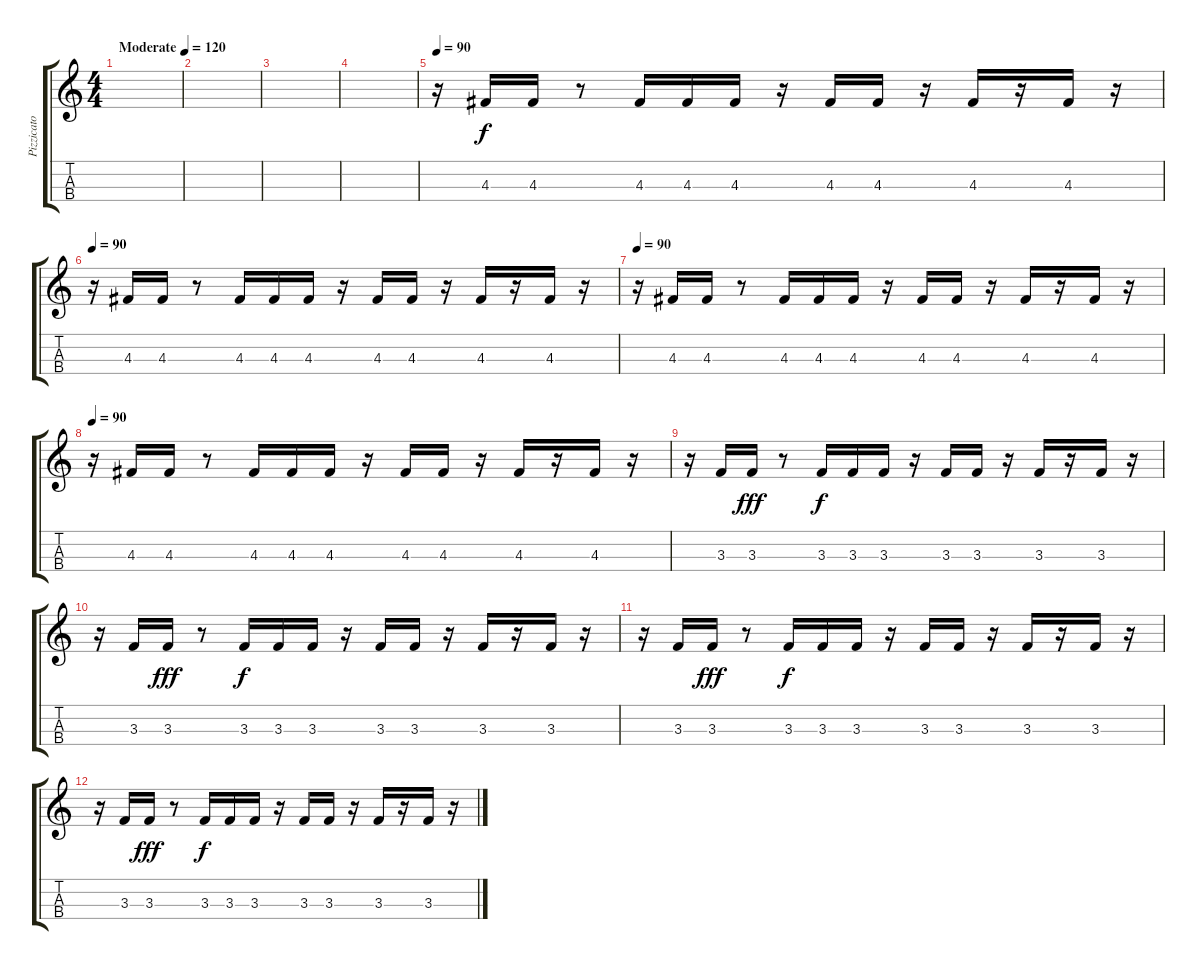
\track ("Pizzicato II" "Pizzicato ") {instrument pizzicatostrings}
\staff {score tabs}
\tuning (E5 A4 D4 G3) {hide}
\ts (4 4)
\tempo (120 "Moderate")
\clef g2
\ks c
|
|
|
|
\tempo 90
r.16 4.3.16{beam merge} 4.3.16 r.8 4.3.16 4.3.16 4.3.16 r.16 4.3.16 4.3.16 r.16 4.3.16 r.16 4.3.16 r.16 |
\tempo 90
r.16 4.3.16{beam merge} 4.3.16 r.8 4.3.16 4.3.16 4.3.16 r.16 4.3.16 4.3.16 r.16 4.3.16 r.16 4.3.16 r.16 |
\tempo 90
r.16 4.3.16{beam merge} 4.3.16 r.8 4.3.16 4.3.16 4.3.16 r.16 4.3.16 4.3.16 r.16 4.3.16 r.16 4.3.16 r.16 |
\tempo 90
r.16 4.3.16{beam merge} 4.3.16 r.8 4.3.16 4.3.16 4.3.16 r.16 4.3.16 4.3.16 r.16 4.3.16 r.16 4.3.16 r.16 |
r.16 3.3.16 3.3.16{dy fff} r.8 3.3.16{dy f} 3.3.16 3.3.16 r.16 3.3.16 3.3.16 r.16 3.3.16 r.16 3.3.16 r.16 |
r.16 3.3.16 3.3.16{dy fff} r.8 3.3.16{dy f} 3.3.16 3.3.16 r.16 3.3.16 3.3.16 r.16 3.3.16 r.16 3.3.16 r.16 |
r.16 3.3.16 3.3.16{dy fff} r.8 3.3.16{dy f} 3.3.16 3.3.16 r.16 3.3.16 3.3.16 r.16 3.3.16 r.16 3.3.16 r.16 |
r.16 3.3.16 3.3.16{dy fff} r.8 3.3.16{dy f} 3.3.16 3.3.16 r.16 3.3.16 3.3.16 r.16 3.3.16 r.16 3.3.16 r.16
